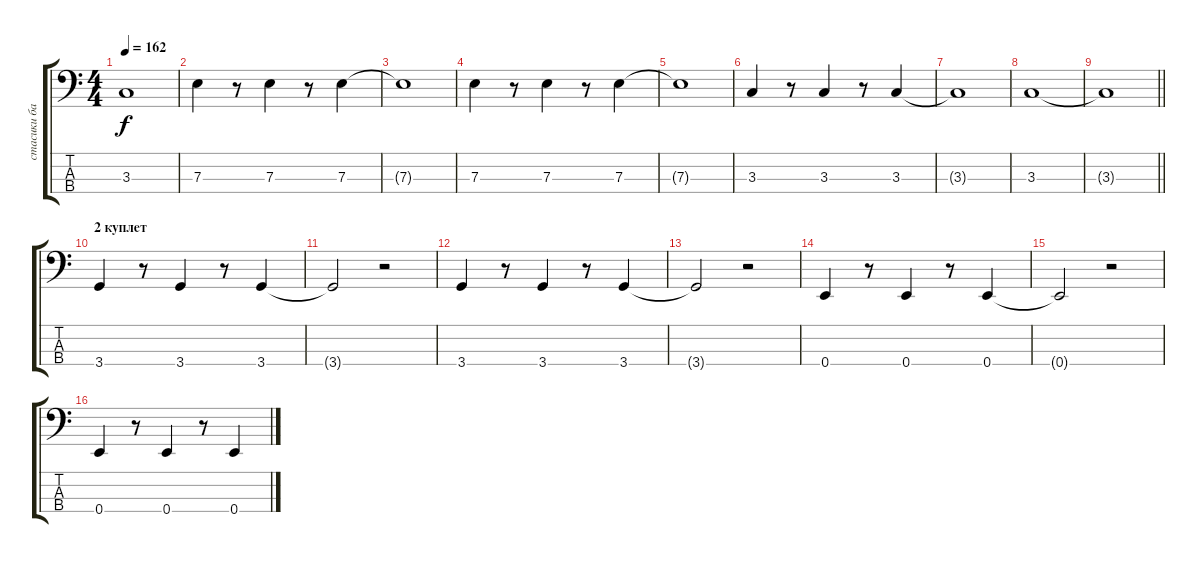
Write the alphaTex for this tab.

\track ("стасики басуют" "стасики ба") {instrument electricbassfinger}
\staff {score tabs}
\tuning (G2 D2 A1 E1) {hide}
\ts (4 4)
\tempo 162
\clef f4
\ks c
3.3{t}.1{dy f} |
7.3.4 r.8 7.3.4 r.8 7.3.4 |
7.3{t}.1 |
7.3.4 r.8 7.3.4 r.8 7.3.4 |
7.3{t}.1 |
3.3.4 r.8 3.3.4 r.8 3.3.4 |
3.3{t}.1 |
3.3.1 |
\barLineRight lightlight
3.3{t}.1 |
\section ("" "2 куплет")
3.4.4 r.8 3.4.4 r.8 3.4.4 |
3.4{t}.2 r.2 |
3.4.4 r.8 3.4.4 r.8 3.4.4 |
3.4{t}.2 r.2 |
0.4.4 r.8 0.4.4 r.8 0.4.4 |
0.4{t}.2 r.2 |
0.4.4 r.8 0.4.4 r.8 0.4.4
